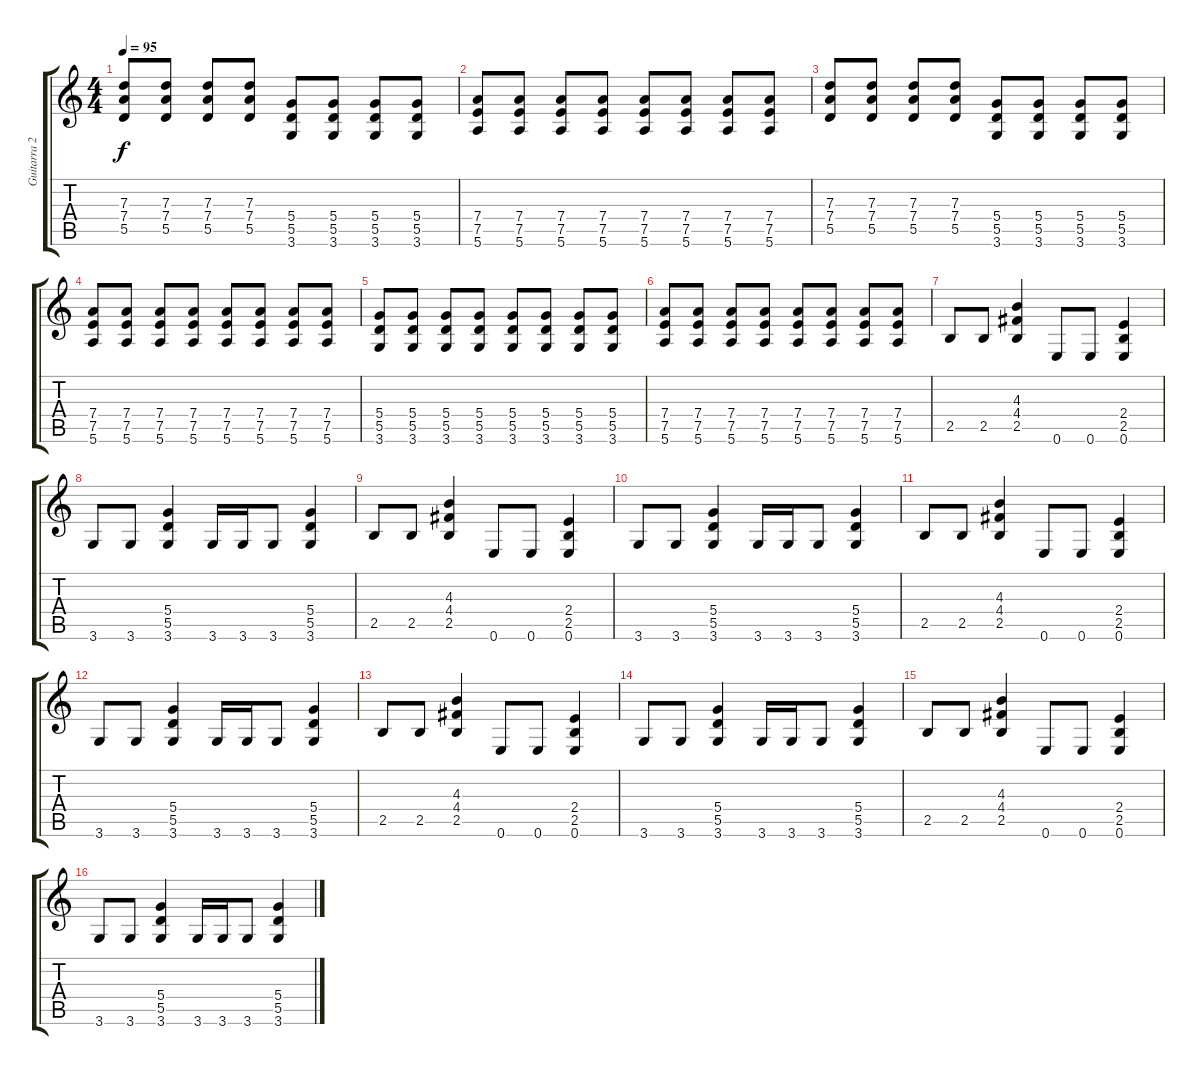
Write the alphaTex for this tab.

\track ("Guitarra 2" "Guitarra 2") {instrument overdrivenguitar}
\staff {score tabs}
\tuning (E4 B3 G3 D3 A2 E2) {hide}
\ts (4 4)
\tempo 95
\clef g2
\ks c
(7.3 7.4 5.5).8{dy f} (7.3 7.4 5.5).8 (7.3 7.4 5.5).8 (7.3 7.4 5.5).8 (5.4 5.5 3.6).8 (5.4 5.5 3.6).8 (5.4 5.5 3.6).8 (5.4 5.5 3.6).8 |
(7.4 7.5 5.6).8 (7.4 7.5 5.6).8 (7.4 7.5 5.6).8 (7.4 7.5 5.6).8 (7.4 7.5 5.6).8 (7.4 7.5 5.6).8 (7.4 7.5 5.6).8 (7.4 7.5 5.6).8 |
(7.3 7.4 5.5).8 (7.3 7.4 5.5).8 (7.3 7.4 5.5).8 (7.3 7.4 5.5).8 (5.4 5.5 3.6).8 (5.4 5.5 3.6).8 (5.4 5.5 3.6).8 (5.4 5.5 3.6).8 |
(7.4 7.5 5.6).8 (7.4 7.5 5.6).8 (7.4 7.5 5.6).8 (7.4 7.5 5.6).8 (7.4 7.5 5.6).8 (7.4 7.5 5.6).8 (7.4 7.5 5.6).8 (7.4 7.5 5.6).8 |
(5.4 5.5 3.6).8 (5.4 5.5 3.6).8 (5.4 5.5 3.6).8 (5.4 5.5 3.6).8 (5.4 5.5 3.6).8 (5.4 5.5 3.6).8 (5.4 5.5 3.6).8 (5.4 5.5 3.6).8 |
(7.4 7.5 5.6).8 (7.4 7.5 5.6).8 (7.4 7.5 5.6).8 (7.4 7.5 5.6).8 (7.4 7.5 5.6).8 (7.4 7.5 5.6).8 (7.4 7.5 5.6).8 (7.4 7.5 5.6).8 |
2.5.8 2.5.8 (4.3 4.4 2.5).4 0.6.8 0.6.8 (2.4 2.5 0.6).4 |
3.6.8 3.6.8 (5.4 5.5 3.6).4 3.6.16 3.6.16 3.6.8 (5.4 5.5 3.6).4 |
2.5.8 2.5.8 (4.3 4.4 2.5).4 0.6.8 0.6.8 (2.4 2.5 0.6).4 |
3.6.8 3.6.8 (5.4 5.5 3.6).4 3.6.16 3.6.16 3.6.8 (5.4 5.5 3.6).4 |
2.5.8 2.5.8 (4.3 4.4 2.5).4 0.6.8 0.6.8 (2.4 2.5 0.6).4 |
3.6.8 3.6.8 (5.4 5.5 3.6).4 3.6.16 3.6.16 3.6.8 (5.4 5.5 3.6).4 |
2.5.8 2.5.8 (4.3 4.4 2.5).4 0.6.8 0.6.8 (2.4 2.5 0.6).4 |
3.6.8 3.6.8 (5.4 5.5 3.6).4 3.6.16 3.6.16 3.6.8 (5.4 5.5 3.6).4 |
2.5.8 2.5.8 (4.3 4.4 2.5).4 0.6.8 0.6.8 (2.4 2.5 0.6).4 |
3.6.8 3.6.8 (5.4 5.5 3.6).4 3.6.16 3.6.16 3.6.8 (5.4 5.5 3.6).4
